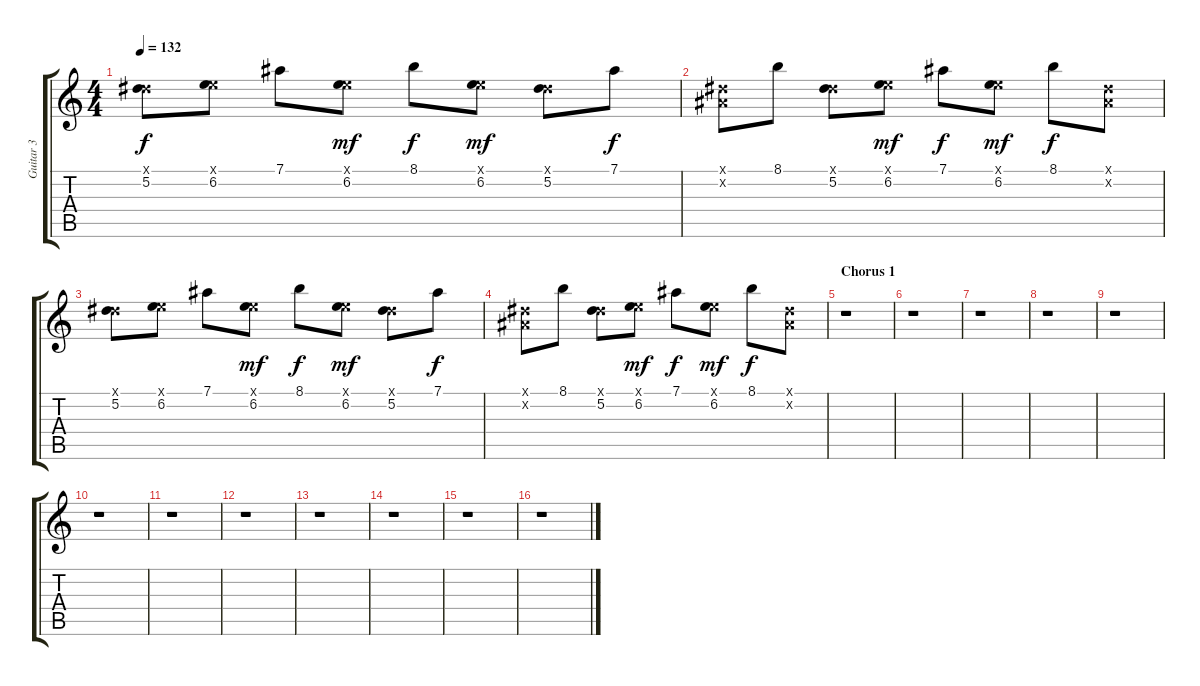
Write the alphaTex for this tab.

\track ("Guitar 3" "Guitar 3") {instrument electricguitarclean}
\staff {score tabs}
\tuning (Eb4 Bb3 Gb3 Db3 Ab2 Db2) {hide}
\ts (4 4)
\tempo 132
\clef g2
\ks c
(0.1{x} 5.2).8{dy f} (1.1{x} 6.2).8 7.1.8 (1.1{x} 6.2).8{dy mf} 8.1.8{dy f} (1.1{x} 6.2).8{dy mf} (0.1{x} 5.2).8 7.1.8{dy f} |
(0.1{x} 0.2{x}).8 8.1.8 (0.1{x} 5.2).8 (1.1{x} 6.2).8{dy mf} 7.1.8{dy f} (1.1{x} 6.2).8{dy mf} 8.1.8{dy f} (0.1{x} 0.2{x}).8 |
(0.1{x} 5.2).8 (1.1{x} 6.2).8 7.1.8 (1.1{x} 6.2).8{dy mf} 8.1.8{dy f} (1.1{x} 6.2).8{dy mf} (0.1{x} 5.2).8 7.1.8{dy f} |
(0.1{x} 0.2{x}).8 8.1.8 (0.1{x} 5.2).8 (1.1{x} 6.2).8{dy mf} 7.1.8{dy f} (1.1{x} 6.2).8{dy mf} 8.1.8{dy f} (0.1{x} 0.2{x}).8 |
\section ("" "Chorus 1")
r.1 |
r.1 |
r.1 |
r.1 |
r.1 |
r.1 |
r.1 |
r.1 |
r.1 |
r.1 |
r.1 |
r.1
